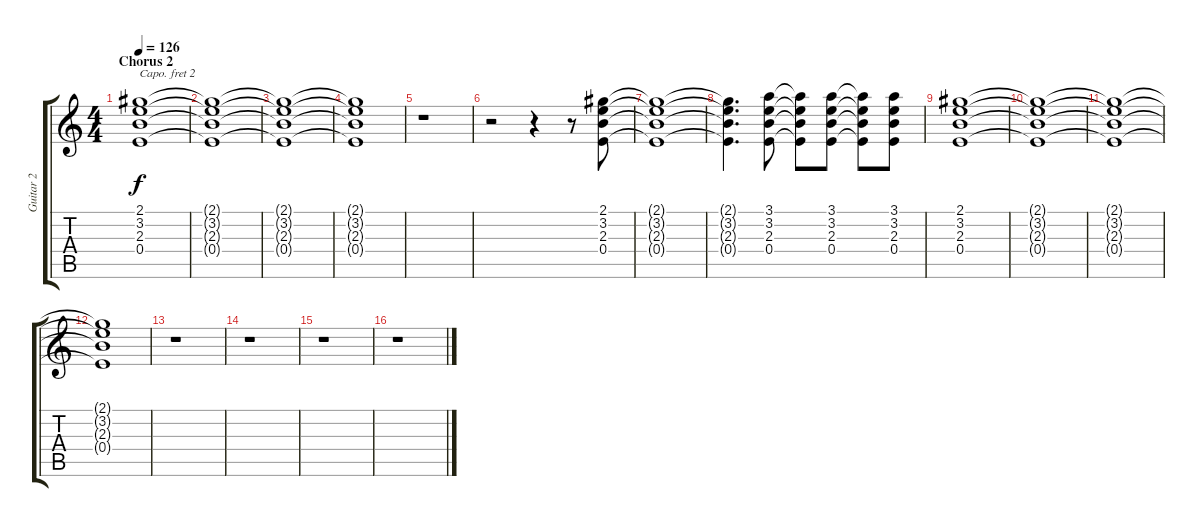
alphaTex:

\track ("Guitar 2" "Guitar 2") {instrument overdrivenguitar}
\staff {score tabs}
\capo 2
\tuning (E4 B3 G3 D3 A2 E2) {hide}
\ts (4 4)
\section ("" "Chorus 2")
\tempo 126
\clef g2
\ks c
(2.1 3.2 2.3 0.4).1{dy f volume 0} |
(2.1{t} 3.2{t} 2.3{t} 0.4{t}).1 |
(2.1{t} 3.2{t} 2.3{t} 0.4{t}).1 |
(2.1{t} 3.2{t} 2.3{t} 0.4{t}).1 |
r.1{volume 13} |
r.2 r.4 r.8 (2.1 3.2 2.3 0.4).8 |
(2.1{t} 3.2{t} 2.3{t} 0.4{t}).1 |
(2.1{t} 3.2{t} 2.3{t} 0.4{t}).4{d} (3.1 3.2 2.3 0.4).8 (3.1{t} 3.2{t} 2.3{t} 0.4{t}).8 (3.1 3.2 2.3 0.4).8 (3.1{t} 3.2{t} 2.3{t} 0.4{t}).8 (3.1 3.2 2.3 0.4).8 |
(2.1 3.2 2.3 0.4).1{volume 0} |
(2.1{t} 3.2{t} 2.3{t} 0.4{t}).1 |
(2.1{t} 3.2{t} 2.3{t} 0.4{t}).1 |
(2.1{t} 3.2{t} 2.3{t} 0.4{t}).1 |
r.1{volume 13} |
r.1 |
r.1 |
r.1
